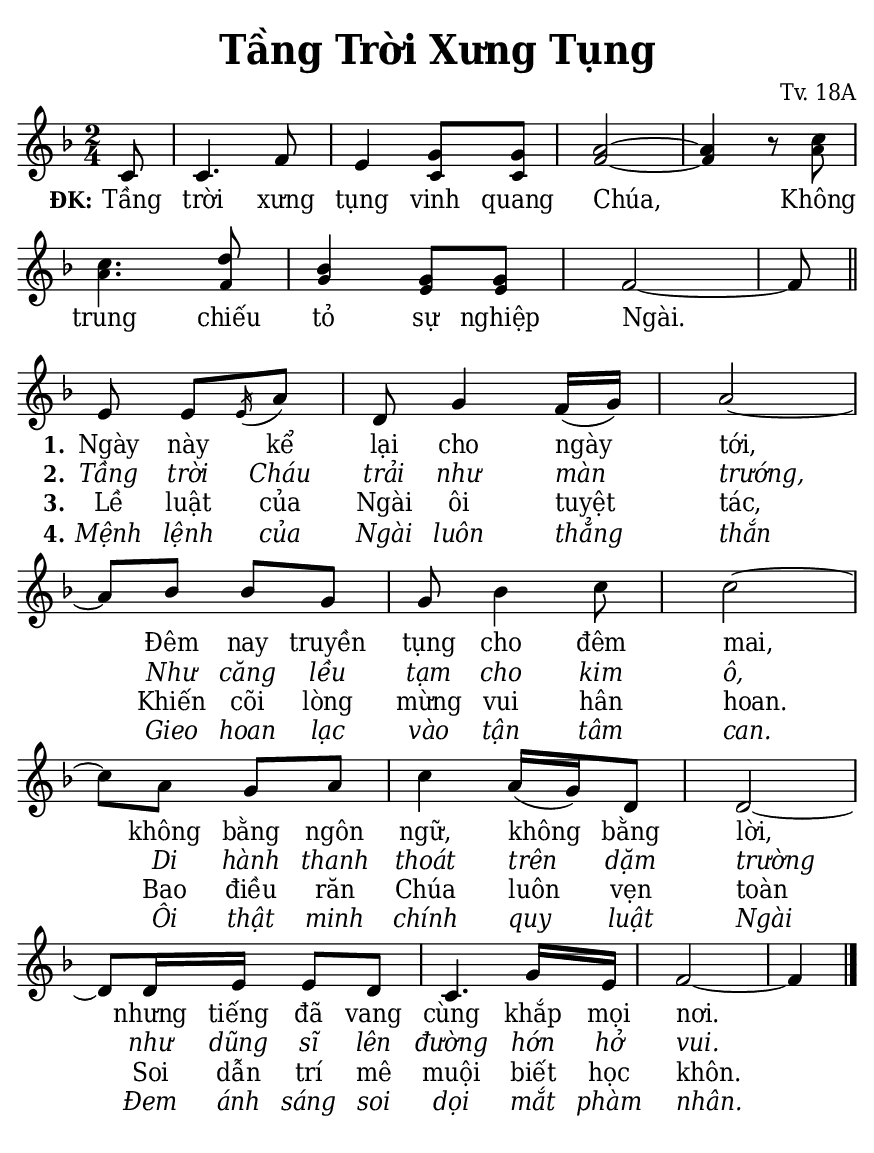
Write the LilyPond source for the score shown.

% Cài đặt chung\
\version "2.22.1"
\include "english.ly"

\header {
  title = \markup { \fontsize #1 "Tầng Trời Xưng Tụng" }
  composer = "Tv. 18A"
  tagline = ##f
}

% Nhạc phiên khúc
nhacPhienKhucSop = \relative c' {
  \partial 8 c8 |
  c4. f8 |
  e4 g8 g |
  a2 ~ |
  a4 r8 c |
  c4. d8 |
  bf4 g8 g |
  f2 ~ |
  f8 \bar "||" \break
  
  e e \slashedGrace { e16 ( } a8) |
  d, g4 f16 (g) |
  a2 ~ |
  a8 bf bf g |
  g bf4 c8 |
  c2 ~ |
  c8 a g a |
  c4 a16 (g) d8 |
  d2 ~ |
  d8 d16 e e8 d |
  c4. g'16 e |
  f2 ~ |
  f4 \bar "|."
}

nhacPhienKhucAlto = \relative c' {
  c8 |
  c4. f8 |
  e4 c8 c |
  f2 ~ |
  f4 r8 a |
  a4. f8 |
  g4 e8 e |
  f2 ~ |
  f8
}

% Lời phiên khúc
loiPhienKhucSop = \lyrics {
  \set stanza = "ĐK:"
  Tầng trời xưng tụng vinh quang Chúa,
  Không trung chiếu tỏ sự nghiệp Ngài.
  <<
    {
      \set stanza = "1."
      Ngày này kể lại cho ngày tới,
      Đêm nay truyền tụng cho đêm mai,
      không bằng ngôn ngữ, không bằng lời,
      nhưng tiếng đã vang cùng khắp mọi nơi.
    }
    \new Lyrics {
	    \set associatedVoice = "beSop"
	    \set stanza = "2."
      \override Lyrics.LyricText.font-shape = #'italic
	    Tầng trời Cháu trải như màn trướng,
	    Như căng lều tạm cho kim ô,
	    Di hành thanh thoát trên dặm trường
	    như dũng sĩ lên đường hớn hở vui.
    }
    \new Lyrics {
	    \set associatedVoice = "beSop"
	    \set stanza = "3."
	    Lề luật của Ngài ôi tuyệt tác,
	    Khiến cõi lòng mừng vui hân hoan.
	    Bao điều răn Chúa luôn vẹn toàn
	    Soi dẫn trí mê muội biết học khôn.
    }
    \new Lyrics {
	    \set associatedVoice = "beSop"
	    \set stanza = "4."
      \override Lyrics.LyricText.font-shape = #'italic
	    Mệnh lệnh của Ngài luôn thẳng thắn
	    Gieo hoan lạc vào tận tâm can.
	    Ôi thật minh chính quy luật Ngài
	    Đem ánh sáng soi dọi mắt phàm nhân.
    }
  >>
}

% Dàn trang
\paper {
  #(set-paper-size "a5")
  top-margin = 3\mm
  bottom-margin = 3\mm
  left-margin = 3\mm
  right-margin = 3\mm
  indent = #0
  #(define fonts
	 (make-pango-font-tree "Deja Vu Serif Condensed"
	 		       "Deja Vu Serif Condensed"
			       "Deja Vu Serif Condensed"
			       (/ 20 20)))
  print-page-number = ##f
  %page-count = #1
}

TongNhip = {
  \key f \major \time 2/4
  \set Timing.beamExceptions = #'()
  \set Timing.baseMoment = #(ly:make-moment 1/4)
}

% Đổi kích thước nốt cho bè phụ
notBePhu =
#(define-music-function (font-size music) (number? ly:music?)
   (for-some-music
     (lambda (m)
       (if (music-is-of-type? m 'rhythmic-event)
           (begin
             (set! (ly:music-property m 'tweaks)
                   (cons `(font-size . ,font-size)
                         (ly:music-property m 'tweaks)))
             #t)
           #f))
     music)
   music)

\score {
  \new ChoirStaff <<
    \new Staff \with {
        \consists "Merge_rests_engraver"
        printPartCombineTexts = ##f
      }
      <<
      \new Voice \TongNhip \partCombine 
        \nhacPhienKhucSop
        \notBePhu -1 { \nhacPhienKhucAlto }
      \new NullVoice = beSop \nhacPhienKhucSop
      \new Lyrics \lyricsto beSop \loiPhienKhucSop
      >>
  >>
  \layout {
    \override Lyrics.LyricSpace.minimum-distance = #2
    \override Score.BarNumber.break-visibility = ##(#f #f #f)
    \override Score.SpacingSpanner.uniform-stretching = ##t
  } 
}
